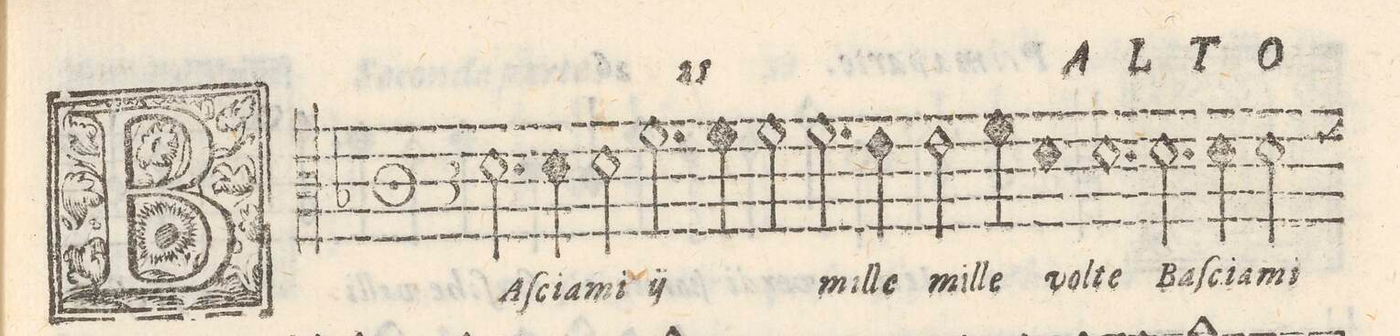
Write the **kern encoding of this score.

**kern	**text
*I"ALTO	*
*clefC3	*
*k[b-]	*
*met(O3.)	*
*M3/1	*
2.d\	BA
4d\	-ſcia-
2d\	-mi
*	*ij
2.f\	Ba-
4f\	-scia-
2f\	-mi
*	*Xij
=2-	=2-
2.f\	mil-
4e\	-le
2e\	mil-
4f\	-le
4d\	vol-
1.d	-te
=3-	=3-
1ryy	.
2.d\	Ba-
4d\	-ſcia-
2d\	-mi
=4-	=4-
*-	*-
